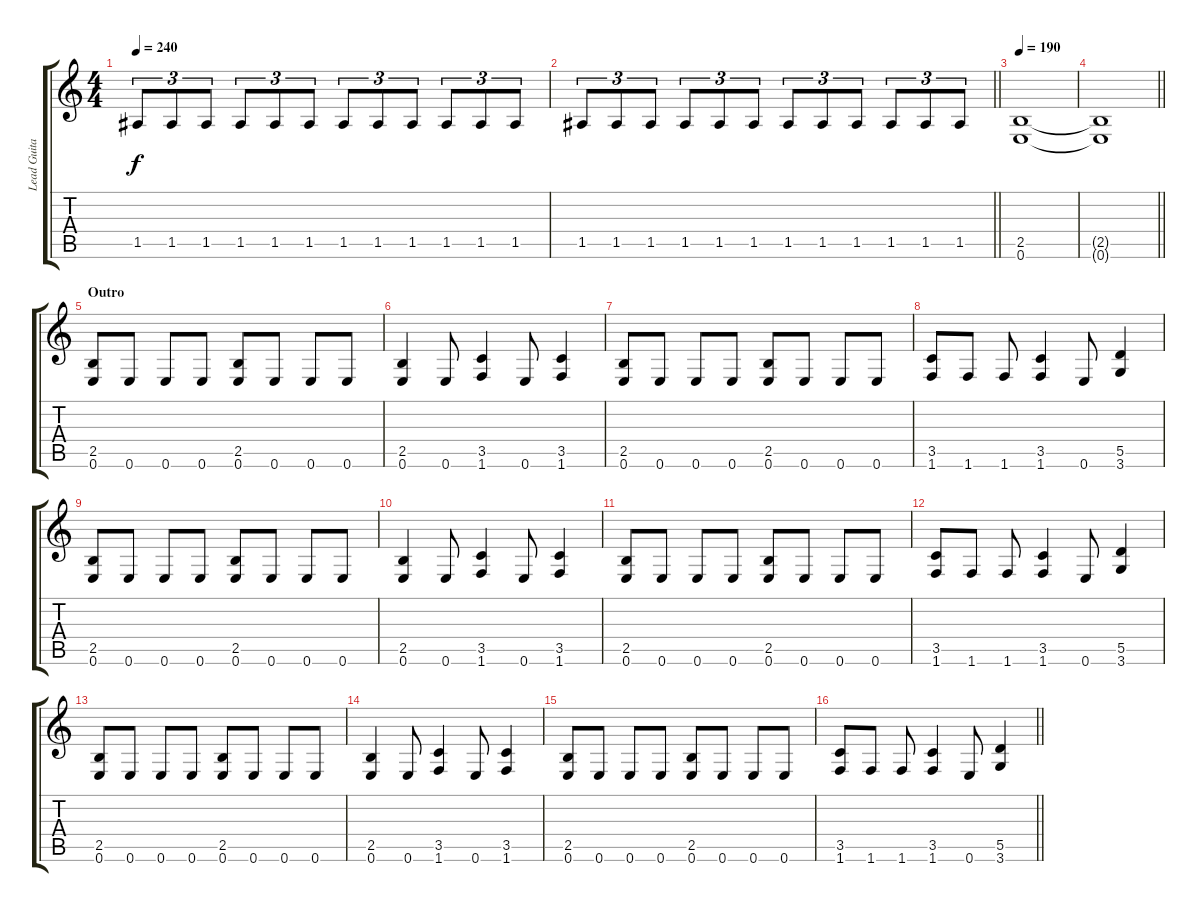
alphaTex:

\track ("Lead Guitars" "Lead Guita") {instrument distortionguitar}
\staff {score tabs}
\tuning (E4 B3 G3 D3 A2 E2) {hide}
\ts (4 4)
\tempo 240
\clef g2
\ks c
1.5.8{tu (3 2) dy f} 1.5.8{tu (3 2)} 1.5.8{tu (3 2)} 1.5.8{tu (3 2)} 1.5.8{tu (3 2)} 1.5.8{tu (3 2)} 1.5.8{tu (3 2)} 1.5.8{tu (3 2)} 1.5.8{tu (3 2)} 1.5.8{tu (3 2)} 1.5.8{tu (3 2)} 1.5.8{tu (3 2)} |
\barLineRight lightlight
1.5.8{tu (3 2)} 1.5.8{tu (3 2)} 1.5.8{tu (3 2)} 1.5.8{tu (3 2)} 1.5.8{tu (3 2)} 1.5.8{tu (3 2)} 1.5.8{tu (3 2)} 1.5.8{tu (3 2)} 1.5.8{tu (3 2)} 1.5.8{tu (3 2)} 1.5.8{tu (3 2)} 1.5.8{tu (3 2)} |
\tempo 190
(2.5 0.6).1 |
\barLineRight lightlight
(2.5{t} 0.6{t}).1 |
\section ("" "Outro")
(2.5 0.6).8 0.6.8 0.6.8 0.6.8 (2.5 0.6).8 0.6.8 0.6.8 0.6.8 |
(2.5 0.6).4 0.6.8 (3.5 1.6).4 0.6.8 (3.5 1.6).4 |
(2.5 0.6).8 0.6.8 0.6.8 0.6.8 (2.5 0.6).8 0.6.8 0.6.8 0.6.8 |
(3.5 1.6).8 1.6.8 1.6.8 (3.5 1.6).4 0.6.8 (5.5 3.6).4 |
(2.5 0.6).8 0.6.8 0.6.8 0.6.8 (2.5 0.6).8 0.6.8 0.6.8 0.6.8 |
(2.5 0.6).4 0.6.8 (3.5 1.6).4 0.6.8 (3.5 1.6).4 |
(2.5 0.6).8 0.6.8 0.6.8 0.6.8 (2.5 0.6).8 0.6.8 0.6.8 0.6.8 |
(3.5 1.6).8 1.6.8 1.6.8 (3.5 1.6).4 0.6.8 (5.5 3.6).4 |
(2.5 0.6).8 0.6.8 0.6.8 0.6.8 (2.5 0.6).8 0.6.8 0.6.8 0.6.8 |
(2.5 0.6).4 0.6.8 (3.5 1.6).4 0.6.8 (3.5 1.6).4 |
(2.5 0.6).8 0.6.8 0.6.8 0.6.8 (2.5 0.6).8 0.6.8 0.6.8 0.6.8 |
\barLineRight lightlight
(3.5 1.6).8 1.6.8 1.6.8 (3.5 1.6).4 0.6.8 (5.5 3.6).4
